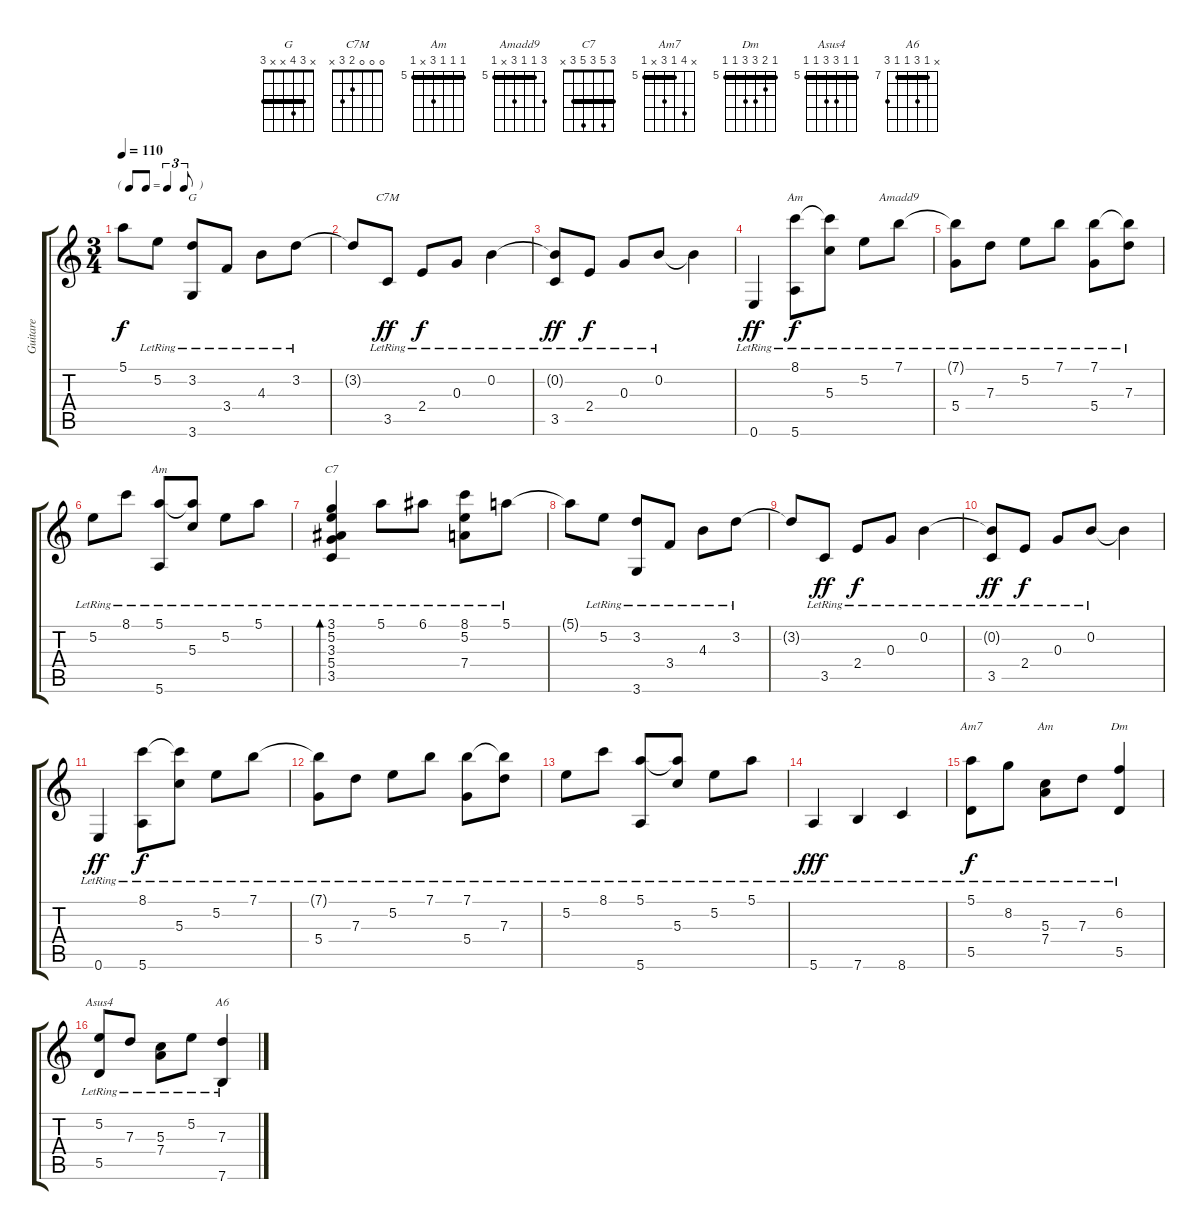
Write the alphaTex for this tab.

\track ("Guitare" "Guitare") {instrument acousticguitarnylon}
\staff {score tabs}
\tuning (E4 B3 G3 D3 A2 E2) {hide}
\chord ("G" x 3 4 x x 3) {barre 3}
\chord ("C7M" 0 0 0 2 3 x)
\chord ("Am" 8 5 5 7 x 5) {firstfret 5 barre 5}
\chord ("Amadd9" 7 5 5 7 x 5) {firstfret 5 barre 5}
\chord ("Am" 5 5 5 7 7 5) {firstfret 5 barre 5}
\chord ("C7" 3 5 3 5 3 x) {barre 3}
\chord ("Am7" x 8 5 7 x 5) {firstfret 5 barre 5}
\chord ("Am" 5 5 5 7 x 5) {firstfret 5 barre 5}
\chord ("Dm" 5 6 7 7 5 5) {firstfret 5 barre 5}
\chord ("Asus4" 5 5 7 7 5 5) {firstfret 5 barre 5}
\chord ("A6" x 7 9 7 7 9) {firstfret 7 barre 7}
\ts (3 4)
\tf triplet8th
\tempo 110
\clef g2
\ks c
5.1{t}.8{dy f} 5.2{lr}.8 (3.2{lr} 3.6{lr}).8{ch "G"} 3.4{lr}.8 4.3{lr}.8 3.2{lr}.8 |
3.2{t}.8 3.5{lr}.8{ch "C7M" dy ff} 2.4{lr}.8{dy f} 0.3{lr}.8 0.2{lr}.4 |
(0.2{t} 3.5{lr}).8{dy ff} 2.4{lr}.8{dy f} 0.3{lr}.8 0.2{lr}.8 0.2{t}.4 |
0.6{lr}.4{dy ff} (8.1{lr} 5.6{lr}).8{ch "Am" dy f} (8.1{t} 5.3{lr}).8 5.2{lr}.8 7.1{lr}.8{ch "Amadd9"} |
(7.1{t} 5.4{lr}).8 7.3{lr}.8 5.2{lr}.8 7.1{lr}.8 (7.1{lr} 5.4{lr}).8 (7.1{t} 7.3{lr}).8 |
5.2{lr}.8 8.1{lr}.8 (5.1{lr} 5.6{lr}).8{ch "Am"} (5.1{t} 5.3{lr}).8 5.2{lr}.8 5.1{lr}.8 |
(3.1{lr} 5.2{lr} 3.3{lr} 5.4{lr} 3.5{lr}).4{bd 480 ch "C7"} 5.1{lr}.8 6.1{lr}.8 (8.1{lr} 5.2{lr} 7.4{lr}).8 5.1{lr}.8 |
5.1{t}.8 5.2{lr}.8 (3.2{lr} 3.6{lr}).8 3.4{lr}.8 4.3{lr}.8 3.2{lr}.8 |
3.2{t}.8 3.5{lr}.8{dy ff} 2.4{lr}.8{dy f} 0.3{lr}.8 0.2{lr}.4 |
(0.2{t} 3.5{lr}).8{dy ff} 2.4{lr}.8{dy f} 0.3{lr}.8 0.2{lr}.8 0.2{t}.4 |
0.6{lr}.4{dy ff} (8.1{lr} 5.6{lr}).8{dy f} (8.1{t} 5.3{lr}).8 5.2{lr}.8 7.1{lr}.8 |
(7.1{t} 5.4{lr}).8 7.3{lr}.8 5.2{lr}.8 7.1{lr}.8 (7.1{lr} 5.4{lr}).8 (7.1{t} 7.3{lr}).8 |
5.2{lr}.8 8.1{lr}.8 (5.1{lr} 5.6{lr}).8 (5.1{t} 5.3{lr}).8 5.2{lr}.8 5.1{lr}.8 |
5.6{lr}.4{dy fff} 7.6{lr}.4 8.6{lr}.4 |
(5.1{lr} 5.5{lr}).8{ch "Am7" dy f} 8.2{lr}.8 (5.3{lr} 7.4{lr}).8{ch "Am"} 7.3{lr}.8 (6.2{lr} 5.5{lr}).4{ch "Dm"} |
(5.2{lr} 5.5{lr}).8{ch "Asus4"} 7.3{lr}.8 (5.3{lr} 7.4{lr}).8 5.2{lr}.8 (7.3{lr} 7.6{lr}).4{ch "A6"}
